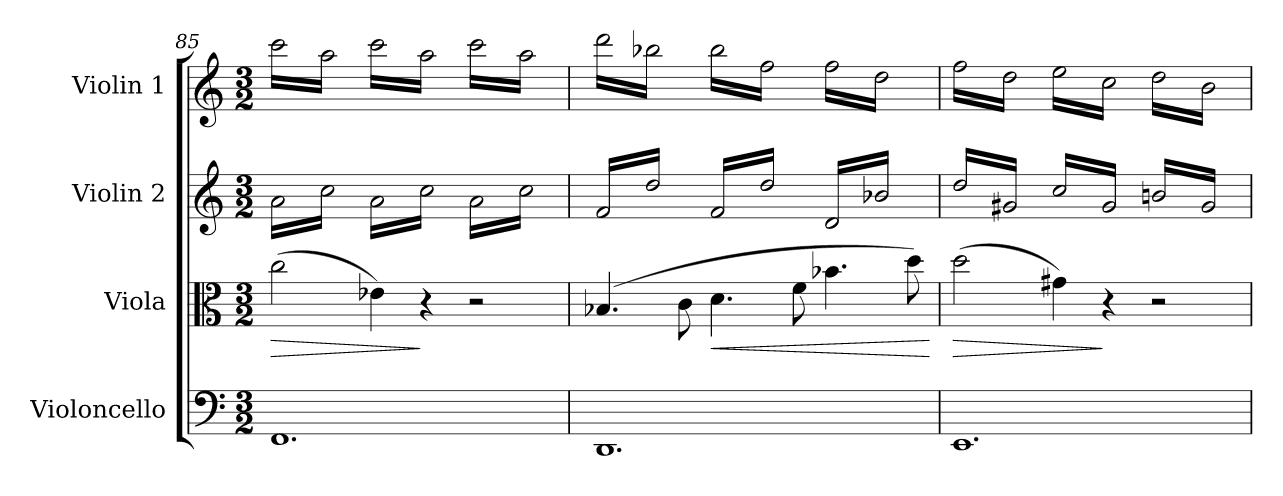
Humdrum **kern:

**kern	**kern	**dynam	**kern	**kern
*part4	*part3	*part3	*part2	*part1
*staff4	*staff3	*staff3	*staff2	*staff1
*I"Violoncello	*I"Viola	*	*I"Violin 2	*I"Violin 1
*I'Vc	*I'Vla	*	*I'Vln	*I'Vln
*clefF4	*clefC3	*	*clefG2	*clefG2
*k[]	*k[]	*	*k[]	*k[]
*M3/2	*M3/2	*	*M3/2	*M3/2
=85	=85	=85	=85	=85
!	!	!LO:HP:b	!	!
*	*	*	*tremolo	*
*	*	*	*	*tremolo
1.FF	(2cc\	>	(16a\LL	(16ccc\LL
.	.	.	16cc\	16aa\
.	.	.	16a\	16ccc\
.	.	.	16cc\	16aa\
.	.	.	16a\	16ccc\
.	.	.	16cc\	16aa\
.	.	.	16a\	16ccc\
.	.	.	16cc\JJ	16aa\JJ
.	4e-X\)	.	16a\LL	16ccc\LL
.	.	.	16cc\	16aa\
.	.	.	16a\	16ccc\
.	.	.	16cc\	16aa\
.	4r	]	16a\	16ccc\
.	.	.	16cc\	16aa\
.	.	.	16a\	16ccc\
.	.	.	16cc\JJ	16aa\JJ
.	2r	.	16a\LL	16ccc\LL
.	.	.	16cc\)	16aa\)
.	.	.	16a\	16ccc\
.	.	.	16cc\)	16aa\)
.	.	.	16a\	16ccc\
.	.	.	16cc\)	16aa\)
.	.	.	16a\	16ccc\
.	.	.	16cc\)JJ	16aa\)JJ
=86	=86	=86	=86	=86
1.DD	(4.B-X/	.	(16f/LL	(16ddd\LL
.	.	.	16dd/	16bb-X\)
.	.	.	16f/	16ddd\
.	.	.	16dd/	16bb-X\)
.	.	.	16f/	16ddd\
.	.	.	16dd/	16bb-X\)
.	8c\	.	16f/	16ddd\
.	.	.	16dd/JJ	16bb-X\)JJ
!	!	!LO:HP:b	!	!
.	4.d\	<	16f/LL	(16bb-\LL
.	.	.	16dd/	16ff\)
.	.	.	16f/	16bb-\
.	.	.	16dd/	16ff\)
.	.	.	16f/	16bb-\
.	.	.	16dd/	16ff\)
.	8f\	.	16f/	16bb-\
.	.	.	16dd/JJ	16ff\)JJ
.	4.b-X\	.	16d/LL	(16ff\LL
.	.	.	16b-X/)	16dd\)
.	.	.	16d/	16ff\
.	.	.	16b-X/)	16dd\)
.	.	.	16d/	16ff\
.	.	.	16b-X/)	16dd\)
.	8dd\)	.	16d/	16ff\
.	.	.	16b-X/)JJ	16dd\)JJ
.	.	[	.	.
=87	=87	=87	=87	=87
!	!	!LO:HP:b	!	!
1.EE	(2dd\	>	16dd/LL	(16ff\LL
.	.	.	16g#X/	16dd\
.	.	.	16dd/	16ff\
.	.	.	16g#X/	16dd\
.	.	.	16dd/	16ff\
.	.	.	16g#X/	16dd\
.	.	.	16dd/	16ff\
.	.	.	16g#X/JJ	16dd\JJ
.	4g#X\)	.	16cc/LL	16ee\LL
.	.	.	16g#/	16cc\
.	.	.	16cc/	16ee\
.	.	.	16g#/	16cc\
.	4r	]	16cc/	16ee\
.	.	.	16g#/	16cc\
.	.	.	16cc/	16ee\
.	.	.	16g#/JJ	16cc\JJ
.	2r	.	16bn/LL	16dd\LL
.	.	.	16g#/	16b\)
.	.	.	16bn/	16dd\
.	.	.	16g#/	16b\)
.	.	.	16bn/	16dd\
.	.	.	16g#/	16b\)
.	.	.	16bn/	16dd\
.	.	.	16g#/JJ	16b\)JJ
*	*	*	*	*Xtremolo
*	*	*	*Xtremolo	*
.	.	.	.	.
.	.	.	.	.
.	.	.	.	.
.	.	.	.	.
=	=	=	=	=
*-	*-	*-	*-	*-
